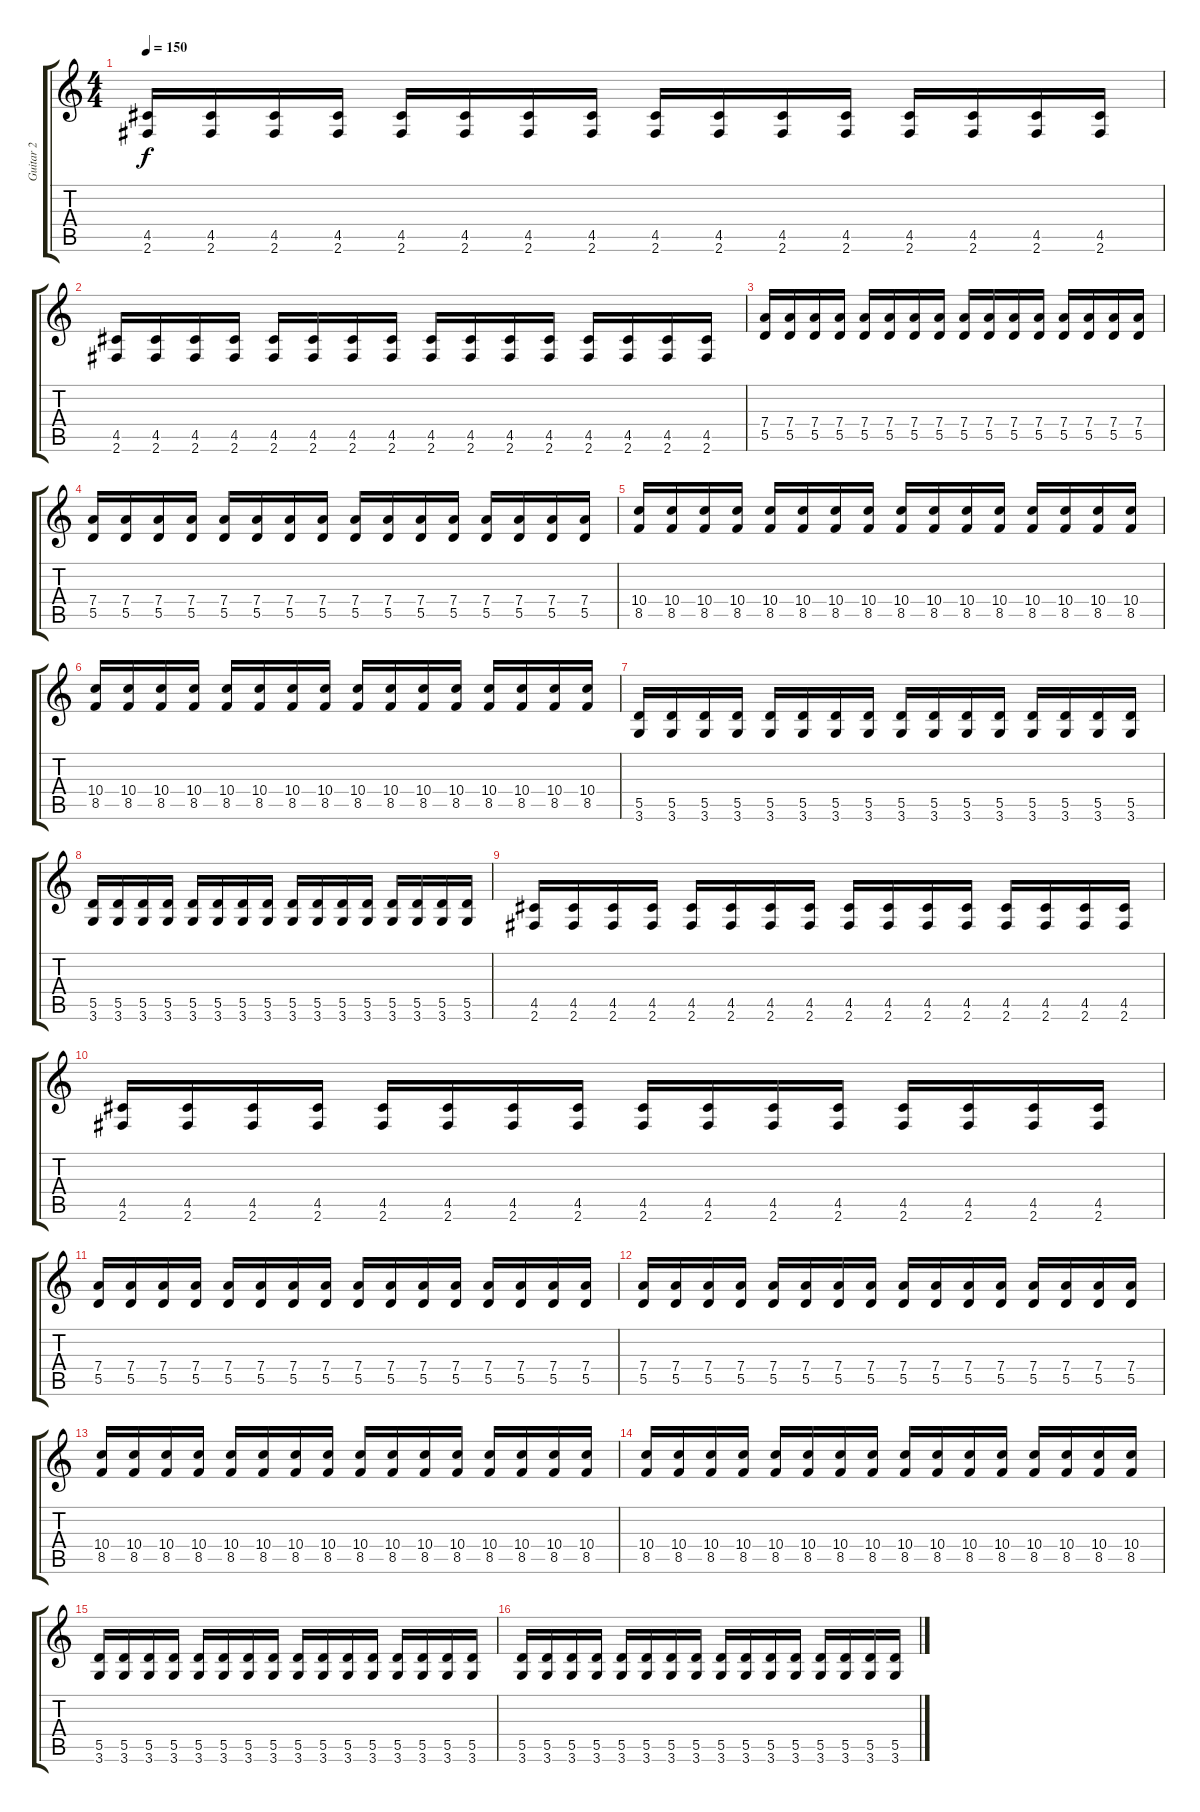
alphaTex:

\track ("Guitar 2" "Guitar 2") {instrument distortionguitar}
\staff {score tabs}
\tuning (E4 B3 G3 D3 A2 E2) {hide}
\ts (4 4)
\tempo 150
\clef g2
\ks c
(4.5 2.6).16{dy f} (4.5 2.6).16 (4.5 2.6).16 (4.5 2.6).16 (4.5 2.6).16 (4.5 2.6).16 (4.5 2.6).16 (4.5 2.6).16 (4.5 2.6).16 (4.5 2.6).16 (4.5 2.6).16 (4.5 2.6).16 (4.5 2.6).16 (4.5 2.6).16 (4.5 2.6).16 (4.5 2.6).16 |
(4.5 2.6).16 (4.5 2.6).16 (4.5 2.6).16 (4.5 2.6).16 (4.5 2.6).16 (4.5 2.6).16 (4.5 2.6).16 (4.5 2.6).16 (4.5 2.6).16 (4.5 2.6).16 (4.5 2.6).16 (4.5 2.6).16 (4.5 2.6).16 (4.5 2.6).16 (4.5 2.6).16 (4.5 2.6).16 |
(7.4 5.5).16 (7.4 5.5).16 (7.4 5.5).16 (7.4 5.5).16 (7.4 5.5).16 (7.4 5.5).16 (7.4 5.5).16 (7.4 5.5).16 (7.4 5.5).16 (7.4 5.5).16 (7.4 5.5).16 (7.4 5.5).16 (7.4 5.5).16 (7.4 5.5).16 (7.4 5.5).16 (7.4 5.5).16 |
(7.4 5.5).16 (7.4 5.5).16 (7.4 5.5).16 (7.4 5.5).16 (7.4 5.5).16 (7.4 5.5).16 (7.4 5.5).16 (7.4 5.5).16 (7.4 5.5).16 (7.4 5.5).16 (7.4 5.5).16 (7.4 5.5).16 (7.4 5.5).16 (7.4 5.5).16 (7.4 5.5).16 (7.4 5.5).16 |
(10.4 8.5).16 (10.4 8.5).16 (10.4 8.5).16 (10.4 8.5).16 (10.4 8.5).16 (10.4 8.5).16 (10.4 8.5).16 (10.4 8.5).16 (10.4 8.5).16 (10.4 8.5).16 (10.4 8.5).16 (10.4 8.5).16 (10.4 8.5).16 (10.4 8.5).16 (10.4 8.5).16 (10.4 8.5).16 |
(10.4 8.5).16 (10.4 8.5).16 (10.4 8.5).16 (10.4 8.5).16 (10.4 8.5).16 (10.4 8.5).16 (10.4 8.5).16 (10.4 8.5).16 (10.4 8.5).16 (10.4 8.5).16 (10.4 8.5).16 (10.4 8.5).16 (10.4 8.5).16 (10.4 8.5).16 (10.4 8.5).16 (10.4 8.5).16 |
(5.5 3.6).16 (5.5 3.6).16 (5.5 3.6).16 (5.5 3.6).16 (5.5 3.6).16 (5.5 3.6).16 (5.5 3.6).16 (5.5 3.6).16 (5.5 3.6).16 (5.5 3.6).16 (5.5 3.6).16 (5.5 3.6).16 (5.5 3.6).16 (5.5 3.6).16 (5.5 3.6).16 (5.5 3.6).16 |
(5.5 3.6).16 (5.5 3.6).16 (5.5 3.6).16 (5.5 3.6).16 (5.5 3.6).16 (5.5 3.6).16 (5.5 3.6).16 (5.5 3.6).16 (5.5 3.6).16 (5.5 3.6).16 (5.5 3.6).16 (5.5 3.6).16 (5.5 3.6).16 (5.5 3.6).16 (5.5 3.6).16 (5.5 3.6).16 |
(4.5 2.6).16 (4.5 2.6).16 (4.5 2.6).16 (4.5 2.6).16 (4.5 2.6).16 (4.5 2.6).16 (4.5 2.6).16 (4.5 2.6).16 (4.5 2.6).16 (4.5 2.6).16 (4.5 2.6).16 (4.5 2.6).16 (4.5 2.6).16 (4.5 2.6).16 (4.5 2.6).16 (4.5 2.6).16 |
(4.5 2.6).16 (4.5 2.6).16 (4.5 2.6).16 (4.5 2.6).16 (4.5 2.6).16 (4.5 2.6).16 (4.5 2.6).16 (4.5 2.6).16 (4.5 2.6).16 (4.5 2.6).16 (4.5 2.6).16 (4.5 2.6).16 (4.5 2.6).16 (4.5 2.6).16 (4.5 2.6).16 (4.5 2.6).16 |
(7.4 5.5).16 (7.4 5.5).16 (7.4 5.5).16 (7.4 5.5).16 (7.4 5.5).16 (7.4 5.5).16 (7.4 5.5).16 (7.4 5.5).16 (7.4 5.5).16 (7.4 5.5).16 (7.4 5.5).16 (7.4 5.5).16 (7.4 5.5).16 (7.4 5.5).16 (7.4 5.5).16 (7.4 5.5).16 |
(7.4 5.5).16 (7.4 5.5).16 (7.4 5.5).16 (7.4 5.5).16 (7.4 5.5).16 (7.4 5.5).16 (7.4 5.5).16 (7.4 5.5).16 (7.4 5.5).16 (7.4 5.5).16 (7.4 5.5).16 (7.4 5.5).16 (7.4 5.5).16 (7.4 5.5).16 (7.4 5.5).16 (7.4 5.5).16 |
(10.4 8.5).16 (10.4 8.5).16 (10.4 8.5).16 (10.4 8.5).16 (10.4 8.5).16 (10.4 8.5).16 (10.4 8.5).16 (10.4 8.5).16 (10.4 8.5).16 (10.4 8.5).16 (10.4 8.5).16 (10.4 8.5).16 (10.4 8.5).16 (10.4 8.5).16 (10.4 8.5).16 (10.4 8.5).16 |
(10.4 8.5).16 (10.4 8.5).16 (10.4 8.5).16 (10.4 8.5).16 (10.4 8.5).16 (10.4 8.5).16 (10.4 8.5).16 (10.4 8.5).16 (10.4 8.5).16 (10.4 8.5).16 (10.4 8.5).16 (10.4 8.5).16 (10.4 8.5).16 (10.4 8.5).16 (10.4 8.5).16 (10.4 8.5).16 |
(5.5 3.6).16 (5.5 3.6).16 (5.5 3.6).16 (5.5 3.6).16 (5.5 3.6).16 (5.5 3.6).16 (5.5 3.6).16 (5.5 3.6).16 (5.5 3.6).16 (5.5 3.6).16 (5.5 3.6).16 (5.5 3.6).16 (5.5 3.6).16 (5.5 3.6).16 (5.5 3.6).16 (5.5 3.6).16 |
(5.5 3.6).16 (5.5 3.6).16 (5.5 3.6).16 (5.5 3.6).16 (5.5 3.6).16 (5.5 3.6).16 (5.5 3.6).16 (5.5 3.6).16 (5.5 3.6).16 (5.5 3.6).16 (5.5 3.6).16 (5.5 3.6).16 (5.5 3.6).16 (5.5 3.6).16 (5.5 3.6).16 (5.5 3.6).16
